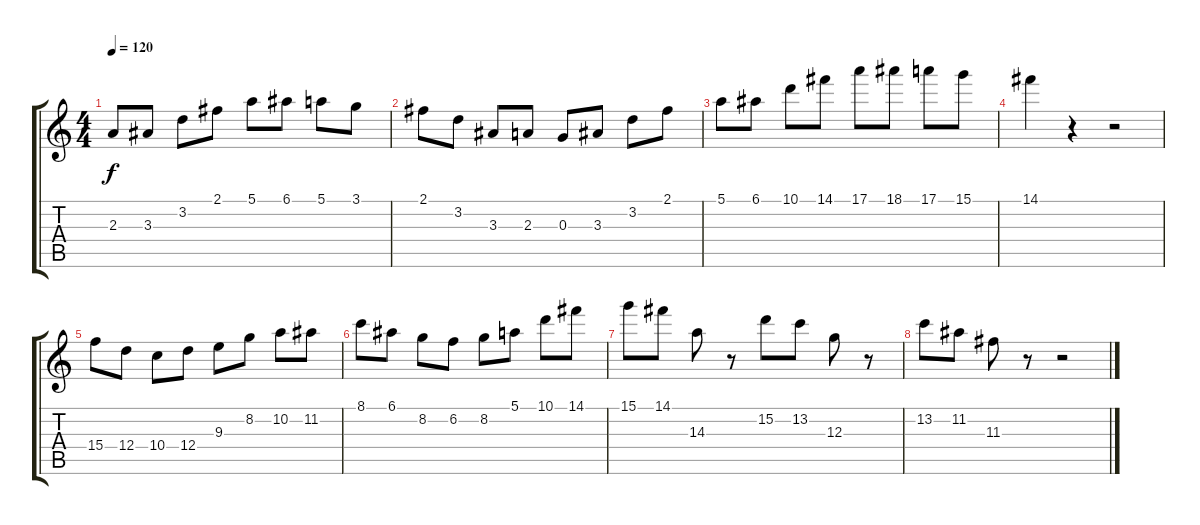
\track "" {instrument electricguitarclean}
\staff {score tabs}
\tuning (E4 B3 G3 D3 A2 E2) {hide}
\ts (4 4)
\tempo 120
\clef g2
\ks c
2.3.8{dy f} 3.3.8 3.2.8 2.1.8 5.1.8 6.1.8 5.1.8 3.1.8 |
2.1.8 3.2.8 3.3.8 2.3.8 0.3.8 3.3.8 3.2.8 2.1.8 |
5.1.8 6.1.8 10.1.8 14.1.8 17.1.8 18.1.8 17.1.8 15.1.8 |
14.1.4 r.4 r.2 |
15.4.8 12.4.8 10.4.8 12.4.8 9.3.8 8.2.8 10.2.8 11.2.8 |
8.1.8 6.1.8 8.2.8 6.2.8 8.2.8 5.1.8 10.1.8 14.1.8 |
15.1.8 14.1.8 14.3.8 r.8 15.2.8 13.2.8 12.3.8 r.8 |
13.2.8 11.2.8 11.3.8 r.8 r.2
